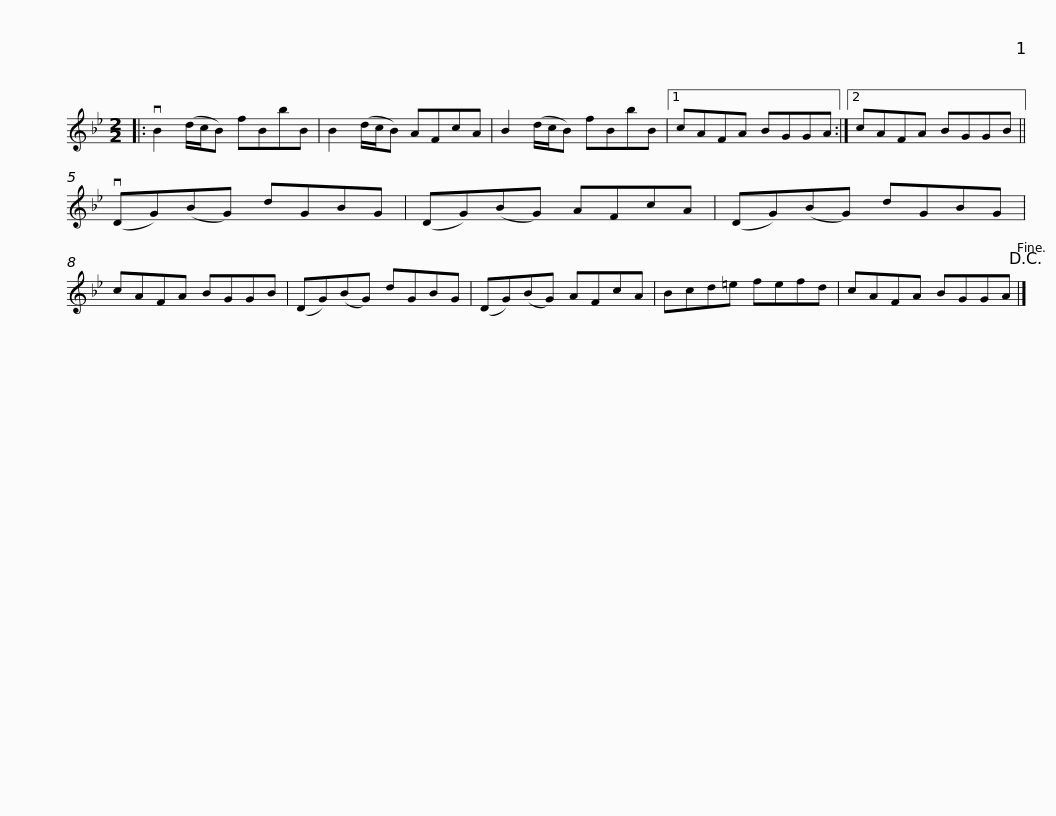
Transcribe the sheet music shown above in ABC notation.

X:1
L:1/8
M:2/2
I:linebreak $
K:Bb
V:1 treble
V:1
|: vB2 (d/c/B) fBbB | B2 (d/c/B) AFcA | B2 (d/c/B) fBbB |1 cAFA BGGA :|2 cAFA BGGB ||$ %5
 (vDG)(BG) dGBG | (DG)(BG) AFcA | (DG)(BG) dGBG | cAFA BGGB | (DG)(BG) dGBG |$ %10
 (DG)(BG) AFcA | Bcd=e fefd | cAFA BGGA!D.C.! |] %13
